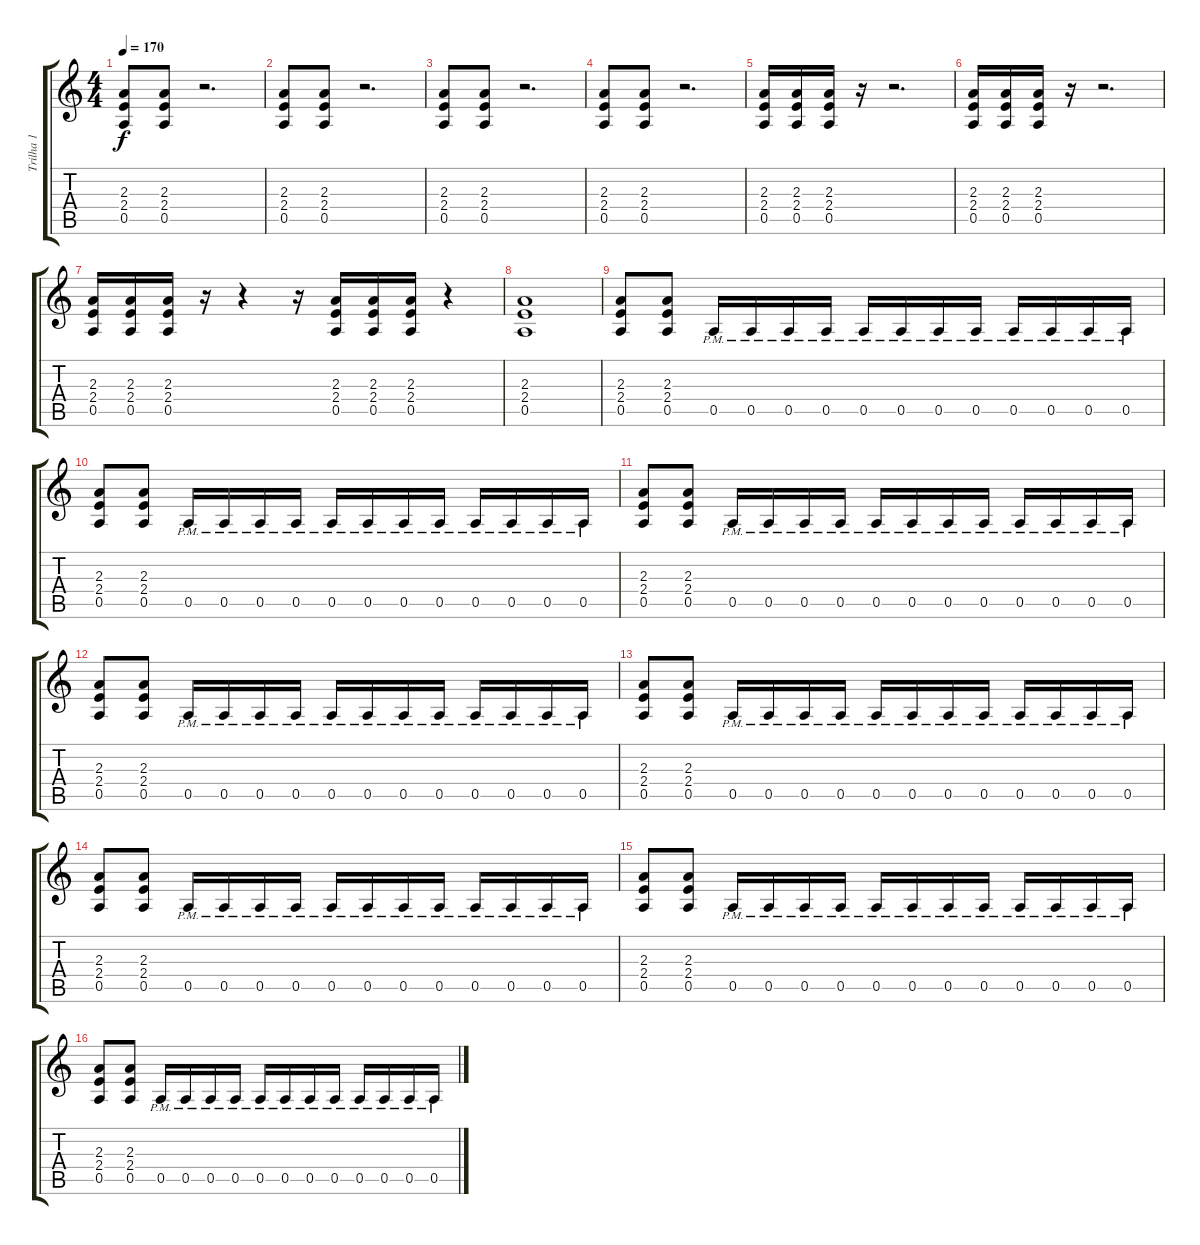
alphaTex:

\track ("Trilha 1" "Trilha 1") {instrument distortionguitar}
\staff {score tabs}
\tuning (E4 B3 G3 D3 A2 E2) {hide}
\ts (4 4)
\tempo 170
\clef g2
\ks c
(2.3 2.4 0.5).8{dy f} (2.3 2.4 0.5).8 r.2{d} |
(2.3 2.4 0.5).8 (2.3 2.4 0.5).8 r.2{d} |
(2.3 2.4 0.5).8 (2.3 2.4 0.5).8 r.2{d} |
(2.3 2.4 0.5).8 (2.3 2.4 0.5).8 r.2{d} |
(2.3 2.4 0.5).16 (2.3 2.4 0.5).16 (2.3 2.4 0.5).16 r.16 r.2{d} |
(2.3 2.4 0.5).16 (2.3 2.4 0.5).16 (2.3 2.4 0.5).16 r.16 r.2{d} |
(2.3 2.4 0.5).16 (2.3 2.4 0.5).16 (2.3 2.4 0.5).16 r.16 r.4 r.16 (2.3 2.4 0.5).16 (2.3 2.4 0.5).16 (2.3 2.4 0.5).16 r.4 |
(2.3 2.4 0.5).1 |
(2.3 2.4 0.5).8 (2.3 2.4 0.5).8 0.5{pm}.16 0.5{pm}.16 0.5{pm}.16 0.5{pm}.16 0.5{pm}.16 0.5{pm}.16 0.5{pm}.16 0.5{pm}.16 0.5{pm}.16 0.5{pm}.16 0.5{pm}.16 0.5{pm}.16 |
(2.3 2.4 0.5).8 (2.3 2.4 0.5).8 0.5{pm}.16 0.5{pm}.16 0.5{pm}.16 0.5{pm}.16 0.5{pm}.16 0.5{pm}.16 0.5{pm}.16 0.5{pm}.16 0.5{pm}.16 0.5{pm}.16 0.5{pm}.16 0.5{pm}.16 |
(2.3 2.4 0.5).8 (2.3 2.4 0.5).8 0.5{pm}.16 0.5{pm}.16 0.5{pm}.16 0.5{pm}.16 0.5{pm}.16 0.5{pm}.16 0.5{pm}.16 0.5{pm}.16 0.5{pm}.16 0.5{pm}.16 0.5{pm}.16 0.5{pm}.16 |
(2.3 2.4 0.5).8 (2.3 2.4 0.5).8 0.5{pm}.16 0.5{pm}.16 0.5{pm}.16 0.5{pm}.16 0.5{pm}.16 0.5{pm}.16 0.5{pm}.16 0.5{pm}.16 0.5{pm}.16 0.5{pm}.16 0.5{pm}.16 0.5{pm}.16 |
(2.3 2.4 0.5).8 (2.3 2.4 0.5).8 0.5{pm}.16 0.5{pm}.16 0.5{pm}.16 0.5{pm}.16 0.5{pm}.16 0.5{pm}.16 0.5{pm}.16 0.5{pm}.16 0.5{pm}.16 0.5{pm}.16 0.5{pm}.16 0.5{pm}.16 |
(2.3 2.4 0.5).8 (2.3 2.4 0.5).8 0.5{pm}.16 0.5{pm}.16 0.5{pm}.16 0.5{pm}.16 0.5{pm}.16 0.5{pm}.16 0.5{pm}.16 0.5{pm}.16 0.5{pm}.16 0.5{pm}.16 0.5{pm}.16 0.5{pm}.16 |
(2.3 2.4 0.5).8 (2.3 2.4 0.5).8 0.5{pm}.16 0.5{pm}.16 0.5{pm}.16 0.5{pm}.16 0.5{pm}.16 0.5{pm}.16 0.5{pm}.16 0.5{pm}.16 0.5{pm}.16 0.5{pm}.16 0.5{pm}.16 0.5{pm}.16 |
(2.3 2.4 0.5).8 (2.3 2.4 0.5).8 0.5{pm}.16 0.5{pm}.16 0.5{pm}.16 0.5{pm}.16 0.5{pm}.16 0.5{pm}.16 0.5{pm}.16 0.5{pm}.16 0.5{pm}.16 0.5{pm}.16 0.5{pm}.16 0.5{pm}.16
